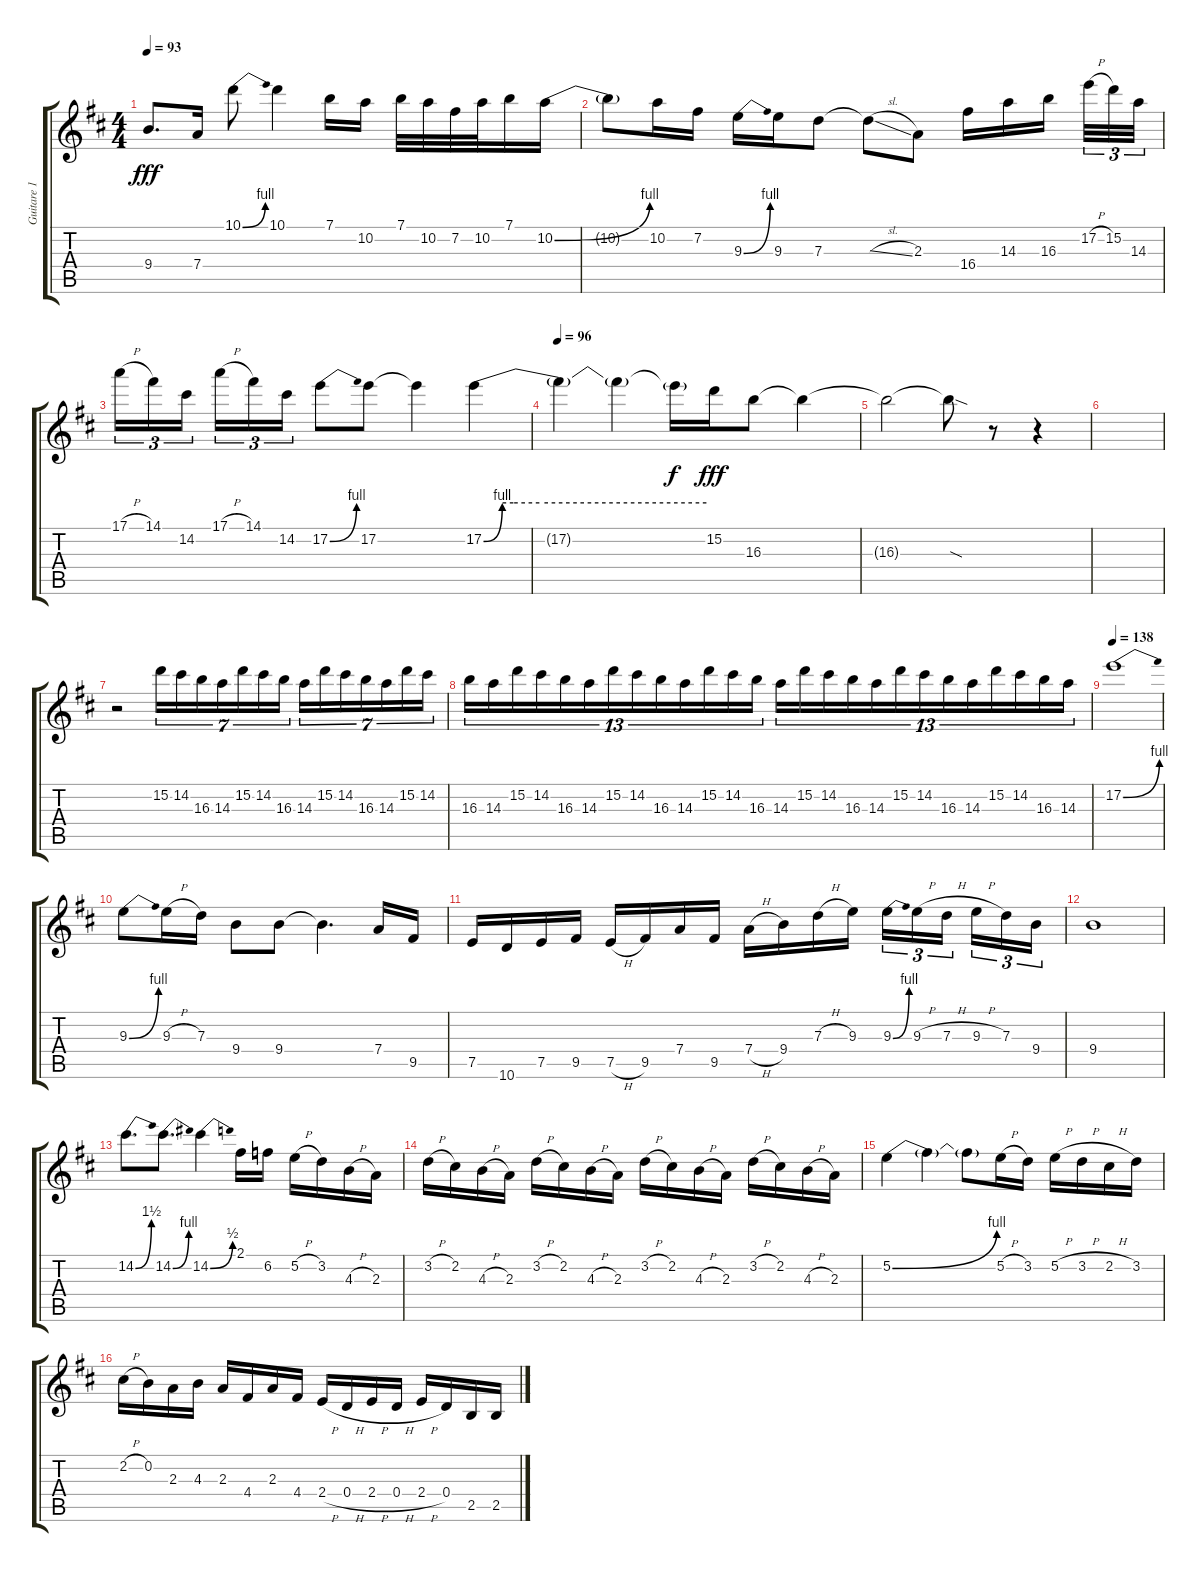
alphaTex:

\track ("Guitare 1" "Guitare 1") {instrument distortionguitar}
\staff {score tabs}
\tuning (E4 B3 G3 D3 A2 E2) {hide}
\ts (4 4)
\tempo 93
\clef g2
\ks d
9.4.8{d dy fff} 7.4.16 10.1{be (bend 0 0 60 4)}.8 10.1.4 7.1.16 10.2.16 7.1.32 10.2.32 7.2.32 10.2.32 7.1.16 10.2{be (bend 0 0 60 4)}.16 |
10.2{t}.8 10.2.16 7.2.16 9.3{be (bend 0 0 60 4)}.16 9.3.16 7.3.8 7.3{sl t}.8 2.3.8 16.4.16 14.3.16 16.3.16{beam splitsecondary} 17.2{h}.32{tu (3 2)} 15.2.32{tu (3 2)} 14.3.32{tu (3 2)} |
17.1{h}.16{tu (3 2)} 14.1.16{tu (3 2)} 14.2.16{tu (3 2) beam splitsecondary} 17.1{h}.16{tu (3 2)} 14.1.16{tu (3 2)} 14.2.16{tu (3 2)} 17.2{be (bend 0 0 60 4)}.8 17.2.8 17.2{t}.4 17.2{be (custom 0 0 5 4 8 4 15 4 60 4)}.4 |
\tempo 96
17.2{t}.4 17.2{t}.4 17.2{t}.16{dy f} 15.2.16{dy fff} 16.3.8 16.3{t}.4 |
16.3{t}.2 16.3{sod t}.8 r.8 r.4 |
|
r.2 15.2.16{tu (7 4)} 14.2.16{tu (7 4)} 16.3.16{tu (7 4)} 14.3.16{tu (7 4)} 15.2.16{tu (7 4)} 14.2.16{tu (7 4)} 16.3.16{tu (7 4)} 14.3.16{tu (7 4)} 15.2.16{tu (7 4)} 14.2.16{tu (7 4)} 16.3.16{tu (7 4)} 14.3.16{tu (7 4)} 15.2.16{tu (7 4)} 14.2.16{tu (7 4)} |
16.3.16{tu (13 8)} 14.3.16{tu (13 8)} 15.2.16{tu (13 8)} 14.2.16{tu (13 8)} 16.3.16{tu (13 8)} 14.3.16{tu (13 8)} 15.2.16{tu (13 8)} 14.2.16{tu (13 8)} 16.3.16{tu (13 8)} 14.3.16{tu (13 8)} 15.2.16{tu (13 8)} 14.2.16{tu (13 8)} 16.3.16{tu (13 8)} 14.3.16{tu (13 8)} 15.2.16{tu (13 8)} 14.2.16{tu (13 8)} 16.3.16{tu (13 8)} 14.3.16{tu (13 8)} 15.2.16{tu (13 8)} 14.2.16{tu (13 8)} 16.3.16{tu (13 8)} 14.3.16{tu (13 8)} 15.2.16{tu (13 8)} 14.2.16{tu (13 8)} 16.3.16{tu (13 8)} 14.3.16{tu (13 8)} |
\tempo 138
17.2{be (bend 0 0 60 4)}.1 |
9.3{be (bend 0 0 60 4)}.8 9.3{h}.16 7.3.16 9.4.8 9.4.8 9.4{t}.4{d} 7.4.16 9.5.16 |
7.5.16 10.6.16 7.5.16 9.5.16 7.5{h}.16 9.5.16 7.4.16 9.5.16 7.4{h}.16 9.4.16 7.3{h}.16 9.3.16 9.3{be (bend 0 0 60 4)}.16{tu (3 2)} 9.3{h}.16{tu (3 2)} 7.3{h}.16{tu (3 2) beam splitsecondary} 9.3{h}.16{tu (3 2)} 7.3.16{tu (3 2)} 9.4.16{tu (3 2)} |
9.4.1 |
14.2{be (bend 0 0 60 6)}.8{d} 14.2{be (bend 0 0 60 4)}.8{d} 14.2{be (bend 0 0 60 2)}.4 2.1.16 6.2.16 5.2{h}.16 3.2.16 4.3{h}.16 2.3.16 |
3.2{h}.16 2.2.16 4.3{h}.16 2.3.16 3.2{h}.16 2.2.16 4.3{h}.16 2.3.16 3.2{h}.16 2.2.16 4.3{h}.16 2.3.16 3.2{h}.16 2.2.16 4.3{h}.16 2.3.16 |
5.2{be (bend 0 0 60 4)}.4 5.2{t}.4 5.2{t}.8 5.2{h}.16 3.2.16 5.2{h}.16 3.2{h}.16 2.2{h}.16 3.2.16 |
2.2{h}.16 0.2.16 2.3.16 4.3.16 2.3.16 4.4.16 2.3.16 4.4.16 2.4{h}.16 0.4{h}.16 2.4{h}.16 0.4{h}.16 2.4{h}.16 0.4.16 2.5.16 2.5.16
